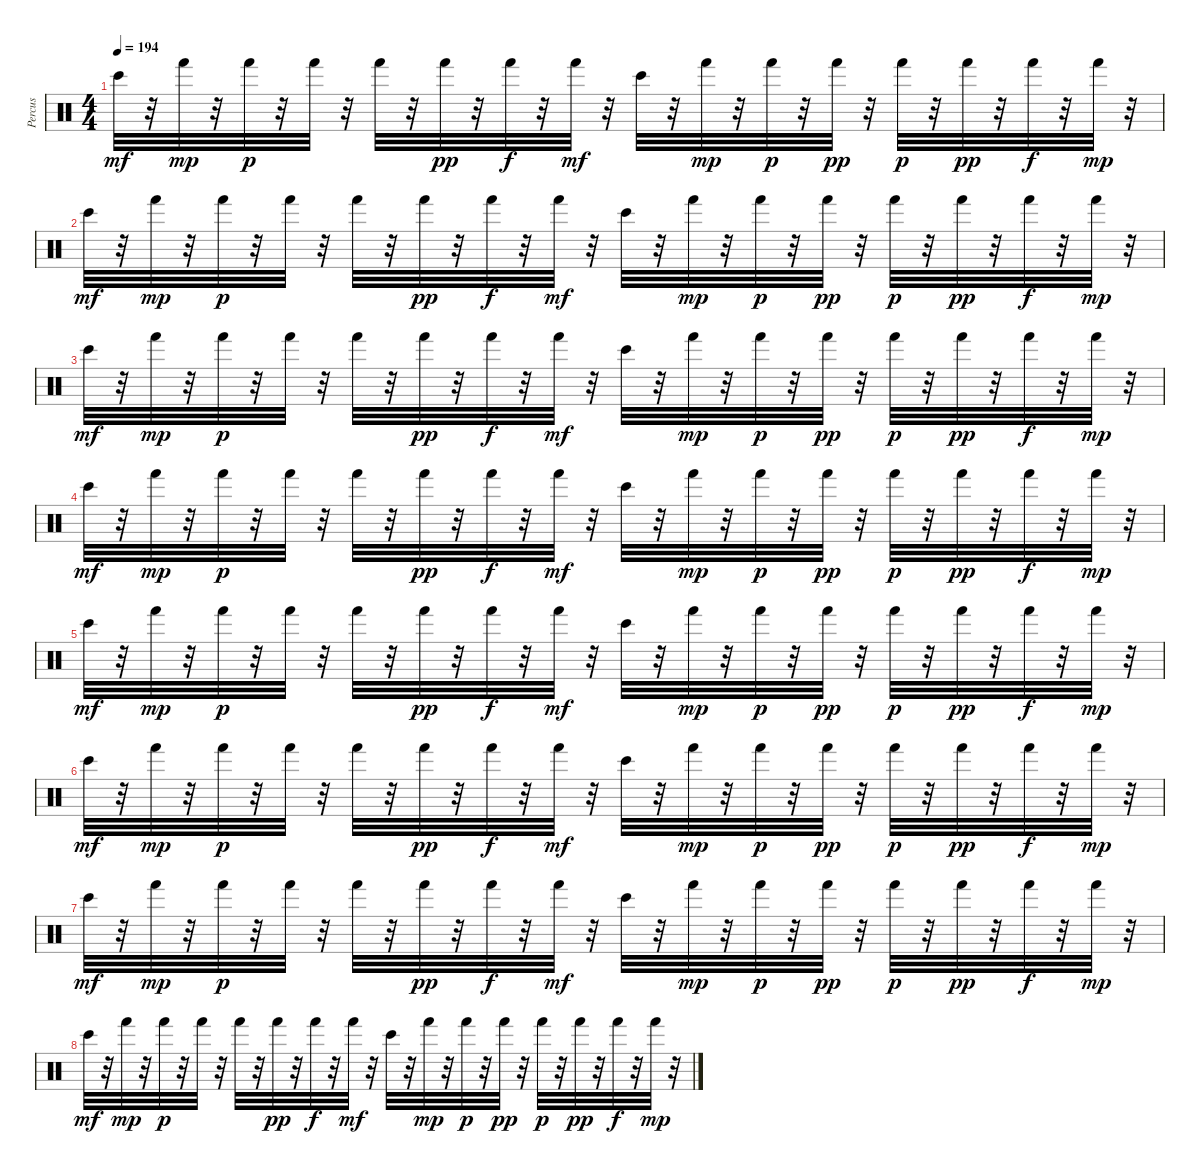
\track ("Percus" "Percus") {instrument percussion}
\staff {score}
\articulation defaults
\ts (4 4)
\tempo 194
\clef neutral
\ks c "Bongo High (hit)".32{dy mf}
r.32 "Hand (hit)".32{dy mp} r.32 "Hand (hit)".32{dy p} r.32 "Hand (hit)".32 r.32 "Hand (hit)".32 r.32 "Hand (hit)".32{dy pp} r.32 "Hand (hit)".32{dy f} r.32 "Hand (hit)".32{dy mf} r.32 "Bongo High (hit)".32 r.32 "Hand (hit)".32{dy mp} r.32 "Hand (hit)".32{dy p} r.32 "Hand (hit)".32{dy pp} r.32 "Hand (hit)".32{dy p} r.32 "Hand (hit)".32{dy pp} r.32 "Hand (hit)".32{dy f} r.32 "Hand (hit)".32{dy mp} r.32 |
"Bongo High (hit)".32{dy mf} r.32 "Hand (hit)".32{dy mp} r.32 "Hand (hit)".32{dy p} r.32 "Hand (hit)".32 r.32 "Hand (hit)".32 r.32 "Hand (hit)".32{dy pp} r.32 "Hand (hit)".32{dy f} r.32 "Hand (hit)".32{dy mf} r.32 "Bongo High (hit)".32 r.32 "Hand (hit)".32{dy mp} r.32 "Hand (hit)".32{dy p} r.32 "Hand (hit)".32{dy pp} r.32 "Hand (hit)".32{dy p} r.32 "Hand (hit)".32{dy pp} r.32 "Hand (hit)".32{dy f} r.32 "Hand (hit)".32{dy mp} r.32 |
"Bongo High (hit)".32{dy mf} r.32 "Hand (hit)".32{dy mp} r.32 "Hand (hit)".32{dy p} r.32 "Hand (hit)".32 r.32 "Hand (hit)".32 r.32 "Hand (hit)".32{dy pp} r.32 "Hand (hit)".32{dy f} r.32 "Hand (hit)".32{dy mf} r.32 "Bongo High (hit)".32 r.32 "Hand (hit)".32{dy mp} r.32 "Hand (hit)".32{dy p} r.32 "Hand (hit)".32{dy pp} r.32 "Hand (hit)".32{dy p} r.32 "Hand (hit)".32{dy pp} r.32 "Hand (hit)".32{dy f} r.32 "Hand (hit)".32{dy mp} r.32 |
"Bongo High (hit)".32{dy mf} r.32 "Hand (hit)".32{dy mp} r.32 "Hand (hit)".32{dy p} r.32 "Hand (hit)".32 r.32 "Hand (hit)".32 r.32 "Hand (hit)".32{dy pp} r.32 "Hand (hit)".32{dy f} r.32 "Hand (hit)".32{dy mf} r.32 "Bongo High (hit)".32 r.32 "Hand (hit)".32{dy mp} r.32 "Hand (hit)".32{dy p} r.32 "Hand (hit)".32{dy pp} r.32 "Hand (hit)".32{dy p} r.32 "Hand (hit)".32{dy pp} r.32 "Hand (hit)".32{dy f} r.32 "Hand (hit)".32{dy mp} r.32 |
"Bongo High (hit)".32{dy mf} r.32 "Hand (hit)".32{dy mp} r.32 "Hand (hit)".32{dy p} r.32 "Hand (hit)".32 r.32 "Hand (hit)".32 r.32 "Hand (hit)".32{dy pp} r.32 "Hand (hit)".32{dy f} r.32 "Hand (hit)".32{dy mf} r.32 "Bongo High (hit)".32 r.32 "Hand (hit)".32{dy mp} r.32 "Hand (hit)".32{dy p} r.32 "Hand (hit)".32{dy pp} r.32 "Hand (hit)".32{dy p} r.32 "Hand (hit)".32{dy pp} r.32 "Hand (hit)".32{dy f} r.32 "Hand (hit)".32{dy mp} r.32 |
"Bongo High (hit)".32{dy mf} r.32 "Hand (hit)".32{dy mp} r.32 "Hand (hit)".32{dy p} r.32 "Hand (hit)".32 r.32 "Hand (hit)".32 r.32 "Hand (hit)".32{dy pp} r.32 "Hand (hit)".32{dy f} r.32 "Hand (hit)".32{dy mf} r.32 "Bongo High (hit)".32 r.32 "Hand (hit)".32{dy mp} r.32 "Hand (hit)".32{dy p} r.32 "Hand (hit)".32{dy pp} r.32 "Hand (hit)".32{dy p} r.32 "Hand (hit)".32{dy pp} r.32 "Hand (hit)".32{dy f} r.32 "Hand (hit)".32{dy mp} r.32 |
"Bongo High (hit)".32{dy mf} r.32 "Hand (hit)".32{dy mp} r.32 "Hand (hit)".32{dy p} r.32 "Hand (hit)".32 r.32 "Hand (hit)".32 r.32 "Hand (hit)".32{dy pp} r.32 "Hand (hit)".32{dy f} r.32 "Hand (hit)".32{dy mf} r.32 "Bongo High (hit)".32 r.32 "Hand (hit)".32{dy mp} r.32 "Hand (hit)".32{dy p} r.32 "Hand (hit)".32{dy pp} r.32 "Hand (hit)".32{dy p} r.32 "Hand (hit)".32{dy pp} r.32 "Hand (hit)".32{dy f} r.32 "Hand (hit)".32{dy mp} r.32 |
"Bongo High (hit)".32{dy mf} r.32 "Hand (hit)".32{dy mp} r.32 "Hand (hit)".32{dy p} r.32 "Hand (hit)".32 r.32 "Hand (hit)".32 r.32 "Hand (hit)".32{dy pp} r.32 "Hand (hit)".32{dy f} r.32 "Hand (hit)".32{dy mf} r.32 "Bongo High (hit)".32 r.32 "Hand (hit)".32{dy mp} r.32 "Hand (hit)".32{dy p} r.32 "Hand (hit)".32{dy pp} r.32 "Hand (hit)".32{dy p} r.32 "Hand (hit)".32{dy pp} r.32 "Hand (hit)".32{dy f} r.32 "Hand (hit)".32{dy mp} r.32
